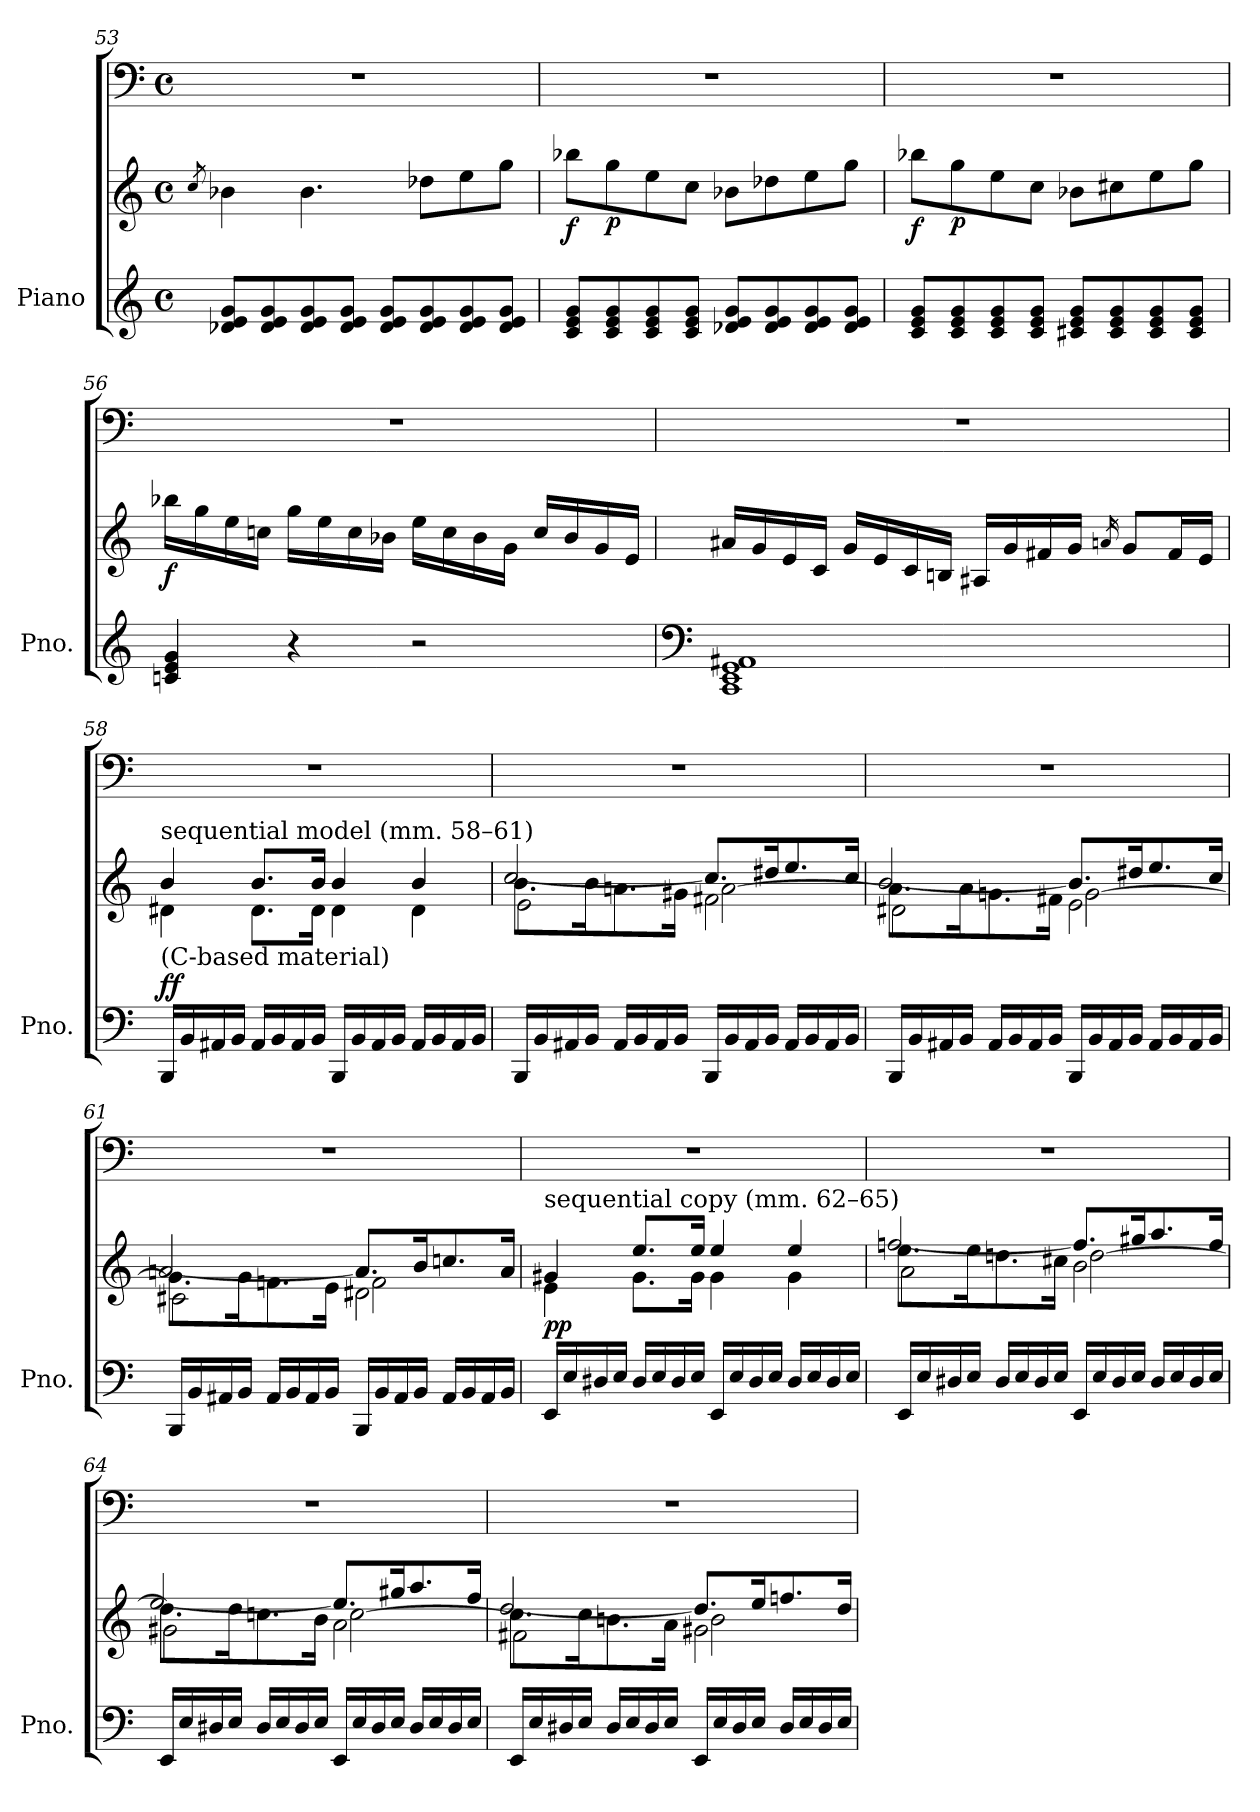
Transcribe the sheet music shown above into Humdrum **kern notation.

**kern	**kern	**kern	**dynam
*part1	*part1	*part1	*part1
*staff3	*staff2	*staff1	*staff1/2/3
*I"Piano	*	*	*
*I'Pno.	*	*	*
!!LO:LB:g=z
*clefG2	*clefG2	*clefF4	*
*k[]	*k[]	*k[]	*
*M4/4	*M4/4	*M4/4	*
*met(c)	*met(c)	*met(c)	*
=53	=53	=53	=53
.	8qcc/	.	.
8d-X/ 8e/ 8g/L	4b-X\	1r	.
8d-/ 8e/ 8g/	.	.	.
8d-/ 8e/ 8g/	4.b-\	.	.
8d-/ 8e/ 8g/J	.	.	.
8d-/ 8e/ 8g/L	.	.	.
8d-/ 8e/ 8g/	8dd-X\L	.	.
8d-/ 8e/ 8g/	8ee\	.	.
8d-/ 8e/ 8g/J	8gg\J	.	.
=54	=54	=54	=54
!	!	!	!LO:DY:b=2
8c/ 8e/ 8g/L	8bb-X\L	1r	f
!	!	!	!LO:DY:b=2
8c/ 8e/ 8g/	8gg\	.	p
8c/ 8e/ 8g/	8ee\	.	.
8c/ 8e/ 8g/J	8cc\J	.	.
8d-X/ 8e/ 8g/L	8b-X\L	.	.
8d-/ 8e/ 8g/	8dd-X\	.	.
8d-/ 8e/ 8g/	8ee\	.	.
8d-/ 8e/ 8g/J	8gg\J	.	.
=55	=55	=55	=55
!	!	!	!LO:DY:b=2
8c/ 8e/ 8g/L	8bb-X\L	1r	f
!	!	!	!LO:DY:b=2
8c/ 8e/ 8g/	8gg\	.	p
8c/ 8e/ 8g/	8ee\	.	.
8c/ 8e/ 8g/J	8cc\J	.	.
8c#X/ 8e/ 8g/L	8b-X\L	.	.
8c#/ 8e/ 8g/	8cc#X\	.	.
8c#/ 8e/ 8g/	8ee\	.	.
8c#/ 8e/ 8g/J	8gg\J	.	.
!!LO:PB:g=z
=56	=56	=56	=56
!	!	!	!LO:DY:b=2
4cn/ 4e/ 4g/	16bb-X\LL	1r	f
.	16gg\	.	.
.	16ee\	.	.
.	16ccn\JJ	.	.
4r	16gg\LL	.	.
.	16ee\	.	.
.	16cc\	.	.
.	16b-X\JJ	.	.
2r	16ee\LL	.	.
.	16cc\	.	.
.	16b-\	.	.
.	16g\JJ	.	.
.	16cc/LL	.	.
.	16b-/	.	.
.	16g/	.	.
.	16e/JJ	.	.
=57	=57	=57	=57
*clefF4	*	*	*
1CC 1EE 1GG 1AA#X	16a#X/LL	1r	.
.	16g/	.	.
.	16e/	.	.
.	16c/JJ	.	.
.	16g/LL	.	.
.	16e/	.	.
.	16c/	.	.
.	16Bn/JJ	.	.
.	16A#X/LL	.	.
.	16g/	.	.
.	16f#X/	.	.
.	16g/JJ	.	.
.	16qan/	.	.
.	8g/L	.	.
.	16f#/L	.	.
.	16e/JJ	.	.
!!LO:LB:g=z
=58	=58	=58	=58
*	*^	*	*
!	!LO:TX:a:t=sequential model (mm. 58–61)	!	!	!
!	!LO:TX:b:t=(C-based material)	!	!	!
!	!	!	!	!LO:DY:a=3
16BBB/LL	4d#X\	4b/	1r	ff
16BB/	.	.	.	.
16AA#X/	.	.	.	.
16BB/JJ	.	.	.	.
16AA#/LL	8.d#\L	8.b/L	.	.
16BB/	.	.	.	.
16AA#/	.	.	.	.
16BB/JJ	16d#\Jk	16b/Jk	.	.
16BBB/LL	4d#\	4b/	.	.
16BB/	.	.	.	.
16AA#/	.	.	.	.
16BB/JJ	.	.	.	.
16AA#/LL	4d#\	4b/	.	.
16BB/	.	.	.	.
16AA#/	.	.	.	.
16BB/JJ	.	.	.	.
=59	=59	=59	=59	=59
*	*	*^	*	*
16BBB/LL	8.b\L	[2cc/	2e\	1r	.
16BB/	.	.	.	.	.
16AA#X/	.	.	.	.	.
16BB/JJ	16b\K	.	.	.	.
16AA#/LL	8.an\	.	.	.	.
16BB/	.	.	.	.	.
16AA#/	.	.	.	.	.
16BB/JJ	16g#X\Jk	.	.	.	.
16BBB/LL	8.cc/L]	2f#X\	[2a\	.	.
16BB/	.	.	.	.	.
16AA#/	.	.	.	.	.
16BB/JJ	16dd#X/K	.	.	.	.
16AA#/LL	8.ee/	.	.	.	.
16BB/	.	.	.	.	.
16AA#/	.	.	.	.	.
16BB/JJ	16cc/Jk	.	.	.	.
=60	=60	=60	=60	=60	=60
16BBB/LL	8.a\L]	[2b/	2d#X\	1r	.
16BB/	.	.	.	.	.
16AA#X/	.	.	.	.	.
16BB/JJ	16a\K	.	.	.	.
16AA#/LL	8.gn\	.	.	.	.
16BB/	.	.	.	.	.
16AA#/	.	.	.	.	.
16BB/JJ	16f#X\Jk	.	.	.	.
16BBB/LL	8.b/L]	2e\	[2g\	.	.
16BB/	.	.	.	.	.
16AA#/	.	.	.	.	.
16BB/JJ	16dd#X/K	.	.	.	.
16AA#/LL	8.ee/	.	.	.	.
16BB/	.	.	.	.	.
16AA#/	.	.	.	.	.
16BB/JJ	16cc/Jk	.	.	.	.
!!LO:LB:g=z
=61	=61	=61	=61	=61	=61
16BBB/LL	8.g\L]	[2an/	2c#X\	1r	.
16BB/	.	.	.	.	.
16AA#X/	.	.	.	.	.
16BB/JJ	16g\K	.	.	.	.
16AA#/LL	8.fn\	.	.	.	.
16BB/	.	.	.	.	.
16AA#/	.	.	.	.	.
16BB/JJ	16e\Jk	.	.	.	.
16BBB/LL	8.a/L]	2d#X\	2f\	.	.
16BB/	.	.	.	.	.
16AA#/	.	.	.	.	.
16BB/JJ	16b/K	.	.	.	.
16AA#/LL	8.ccn/	.	.	.	.
16BB/	.	.	.	.	.
16AA#/	.	.	.	.	.
16BB/JJ	16a/Jk	.	.	.	.
*	*	*v	*v	*	*
=62	=62	=62	=62	=62
!	!LO:TX:a:t=sequential copy (mm. 62–65)	!	!	!
!	!	!	!	!LO:DY:a=3
16EE/LL	4e\	4g#X/	1r	pp
16E/	.	.	.	.
16D#X/	.	.	.	.
16E/JJ	.	.	.	.
16D#/LL	8.g#\L	8.ee/L	.	.
16E/	.	.	.	.
16D#/	.	.	.	.
16E/JJ	16g#\Jk	16ee/Jk	.	.
16EE/LL	4g#\	4ee/	.	.
16E/	.	.	.	.
16D#/	.	.	.	.
16E/JJ	.	.	.	.
16D#/LL	4g#\	4ee/	.	.
16E/	.	.	.	.
16D#/	.	.	.	.
16E/JJ	.	.	.	.
=63	=63	=63	=63	=63
*	*	*^	*	*
16EE/LL	8.ee\L	[2ffn/	2a\	1r	.
16E/	.	.	.	.	.
16D#X/	.	.	.	.	.
16E/JJ	16ee\K	.	.	.	.
16D#/LL	8.ddn\	.	.	.	.
16E/	.	.	.	.	.
16D#/	.	.	.	.	.
16E/JJ	16cc#X\Jk	.	.	.	.
16EE/LL	8.ff/L]	2b\	[2dd\	.	.
16E/	.	.	.	.	.
16D#/	.	.	.	.	.
16E/JJ	16gg#X/K	.	.	.	.
16D#/LL	8.aa/	.	.	.	.
16E/	.	.	.	.	.
16D#/	.	.	.	.	.
16E/JJ	16ff/Jk	.	.	.	.
!!LO:LB:g=z
=64	=64	=64	=64	=64	=64
16EE/LL	8.dd\L]	[2ee/	2g#X\	1r	.
16E/	.	.	.	.	.
16D#X/	.	.	.	.	.
16E/JJ	16dd\K	.	.	.	.
16D#/LL	8.ccn\	.	.	.	.
16E/	.	.	.	.	.
16D#/	.	.	.	.	.
16E/JJ	16b\Jk	.	.	.	.
16EE/LL	8.ee/L]	2a\	[2cc\	.	.
16E/	.	.	.	.	.
16D#/	.	.	.	.	.
16E/JJ	16gg#X/K	.	.	.	.
16D#/LL	8.aa/	.	.	.	.
16E/	.	.	.	.	.
16D#/	.	.	.	.	.
16E/JJ	16ff/Jk	.	.	.	.
=65	=65	=65	=65	=65	=65
16EE/LL	8.cc\L]	[2dd/	2f#X\	1r	.
16E/	.	.	.	.	.
16D#X/	.	.	.	.	.
16E/JJ	16cc\K	.	.	.	.
16D#/LL	8.bn\	.	.	.	.
16E/	.	.	.	.	.
16D#/	.	.	.	.	.
16E/JJ	16a\Jk	.	.	.	.
16EE/LL	8.dd/L]	2g#X\	2b\	.	.
16E/	.	.	.	.	.
16D#/	.	.	.	.	.
16E/JJ	16ee/K	.	.	.	.
16D#/LL	8.ffn/	.	.	.	.
16E/	.	.	.	.	.
16D#/	.	.	.	.	.
16E/JJ	16dd/Jk	.	.	.	.
*	*v	*v	*v	*	*
=	=	=	=
*-	*-	*-	*-
